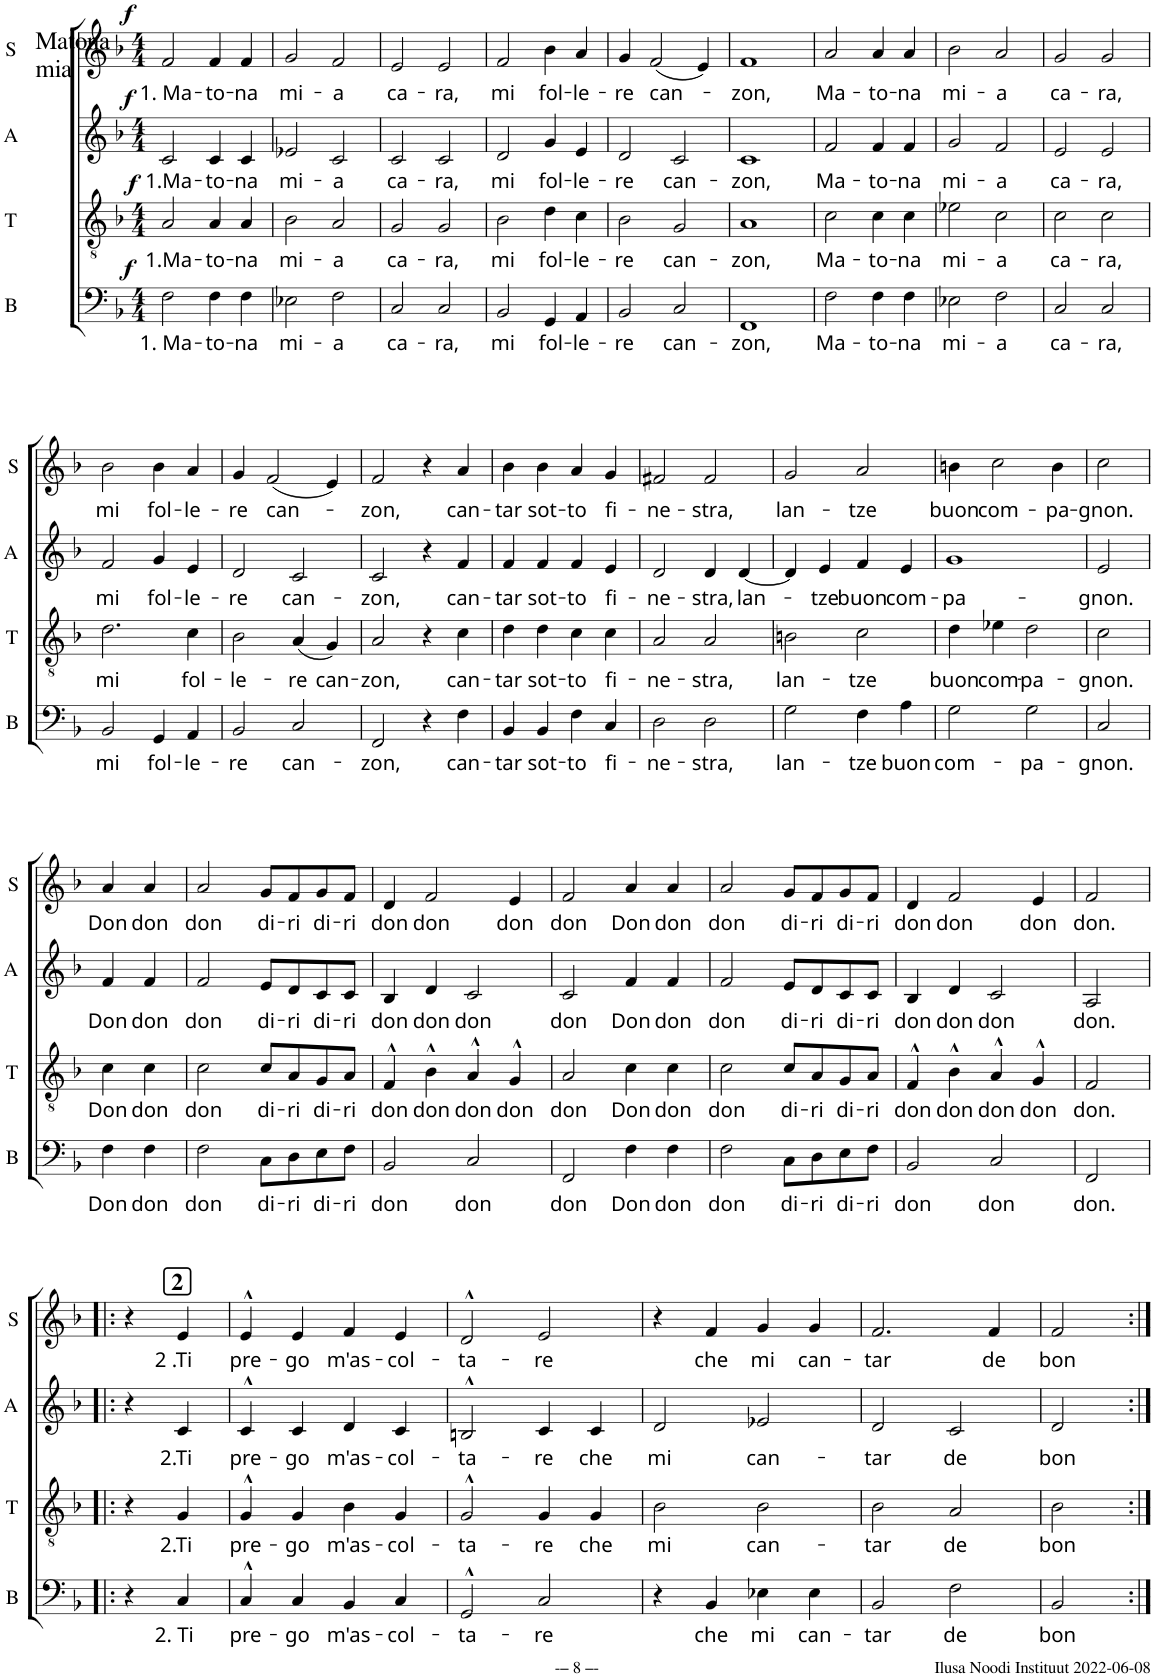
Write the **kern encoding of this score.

**kern	**text	**dynam	**kern	**text	**dynam	**kern	**text	**dynam	**kern	**text	**dynam
*part4	*part4	*part4	*part3	*part3	*part3	*part2	*part2	*part2	*part1	*part1	*part1
*staff4	*staff4	*staff4	*staff3	*staff3	*staff3	*staff2	*staff2	*staff2	*staff1	*staff1	*staff1
*I"B	*	*	*I"T	*	*	*I"A	*	*	*I"S	*	*
*I'B	*	*	*I'T	*	*	*I'A	*	*	*I'S	*	*
!!LO:PB:g=z
*clefF4	*	*	*clefGv2	*	*	*clefG2	*	*	*clefG2	*	*
*Trd4c7	*	*	*	*	*	*Trd1c2	*	*	*	*	*
*k[b-]	*	*	*k[b-]	*	*	*k[b-]	*	*	*k[b-]	*	*
*M4/4	*	*	*M4/4	*	*	*M4/4	*	*	*M4/4	*	*
=1	=1	=1	=1	=1	=1	=1	=1	=1	=1	=1	=1
!	!LO:LY:b	!LO:DY:a	!	!LO:LY:b	!LO:DY:a	!	!LO:LY:b	!LO:DY:a	!	!LO:LY:b	!LO:DY:a
2F\	1. Ma-	f	2A/	1.Ma-	f	2c/	1.Ma-	f	2f/	1. Ma-	f
!	!LO:LY:b	!	!	!LO:LY:b	!	!	!LO:LY:b	!	!	!LO:LY:b	!
4F\	-to-	.	4A/	-to-	.	4c/	-to-	.	4f/	-to-	.
!	!LO:LY:b	!	!	!LO:LY:b	!	!	!LO:LY:b	!	!	!LO:LY:b	!
4F\	-na	.	4A/	-na	.	4c/	-na	.	4f/	-na	.
=2	=2	=2	=2	=2	=2	=2	=2	=2	=2	=2	=2
!	!LO:LY:b	!	!	!LO:LY:b	!	!	!LO:LY:b	!	!	!LO:LY:b	!
2E-X\	mi-	.	2B-\	mi-	.	2e-X/	mi-	.	2g/	mi-	.
!	!LO:LY:b	!	!	!LO:LY:b	!	!	!LO:LY:b	!	!	!LO:LY:b	!
2F\	-a	.	2A/	-a	.	2c/	-a	.	2f/	-a	.
=3	=3	=3	=3	=3	=3	=3	=3	=3	=3	=3	=3
!	!LO:LY:b	!	!	!LO:LY:b	!	!	!LO:LY:b	!	!	!LO:LY:b	!
2C/	ca-	.	2G/	ca-	.	2c/	ca-	.	2e/	ca-	.
!	!LO:LY:b	!	!	!LO:LY:b	!	!	!LO:LY:b	!	!	!LO:LY:b	!
2C/	-ra,	.	2G/	-ra,	.	2c/	-ra,	.	2e/	-ra,	.
=4	=4	=4	=4	=4	=4	=4	=4	=4	=4	=4	=4
!	!LO:LY:b	!	!	!LO:LY:b	!	!	!LO:LY:b	!	!	!LO:LY:b	!
2BB-/	mi	.	2B-\	mi	.	2d/	mi	.	2f/	mi	.
!	!LO:LY:b	!	!	!LO:LY:b	!	!	!LO:LY:b	!	!	!LO:LY:b	!
4GG/	fol-	.	4d\	fol-	.	4g/	fol-	.	4b-\	fol-	.
!	!LO:LY:b	!	!	!LO:LY:b	!	!	!LO:LY:b	!	!	!LO:LY:b	!
4AA/	-le-	.	4c\	-le-	.	4e/	-le-	.	4a/	-le-	.
=5	=5	=5	=5	=5	=5	=5	=5	=5	=5	=5	=5
!	!LO:LY:b	!	!	!LO:LY:b	!	!	!LO:LY:b	!	!	!LO:LY:b	!
2BB-/	-re	.	2B-\	-re	.	2d/	-re	.	4g/	-re	.
!	!	!	!	!	!	!	!	!	!	!LO:LY:b	!
.	.	.	.	.	.	.	.	.	(2f/	can-	.
!	!LO:LY:b	!	!	!LO:LY:b	!	!	!LO:LY:b	!	!	!	!
2C/	can-	.	2G/	can-	.	2c/	can-	.	.	.	.
.	.	.	.	.	.	.	.	.	4e/)	.	.
=6	=6	=6	=6	=6	=6	=6	=6	=6	=6	=6	=6
!	!LO:LY:b	!	!	!LO:LY:b	!	!	!LO:LY:b	!	!	!LO:LY:b	!
1FF	-zon,	.	1A	-zon,	.	1c	-zon,	.	1f	-zon,	.
=7	=7	=7	=7	=7	=7	=7	=7	=7	=7	=7	=7
!	!LO:LY:b	!	!	!LO:LY:b	!	!	!LO:LY:b	!	!	!LO:LY:b	!
2F\	Ma-	.	2c\	Ma-	.	2f/	Ma-	.	2a/	Ma-	.
!	!LO:LY:b	!	!	!LO:LY:b	!	!	!LO:LY:b	!	!	!LO:LY:b	!
4F\	-to-	.	4c\	-to-	.	4f/	-to-	.	4a/	-to-	.
!	!LO:LY:b	!	!	!LO:LY:b	!	!	!LO:LY:b	!	!	!LO:LY:b	!
4F\	-na	.	4c\	-na	.	4f/	-na	.	4a/	-na	.
=8	=8	=8	=8	=8	=8	=8	=8	=8	=8	=8	=8
!	!LO:LY:b	!	!	!LO:LY:b	!	!	!LO:LY:b	!	!	!LO:LY:b	!
2E-X\	mi-	.	2e-X\	mi-	.	2g/	mi-	.	2b-\	mi-	.
!	!LO:LY:b	!	!	!LO:LY:b	!	!	!LO:LY:b	!	!	!LO:LY:b	!
2F\	-a	.	2c\	-a	.	2f/	-a	.	2a/	-a	.
=9	=9	=9	=9	=9	=9	=9	=9	=9	=9	=9	=9
!	!LO:LY:b	!	!	!LO:LY:b	!	!	!LO:LY:b	!	!	!LO:LY:b	!
2C/	ca-	.	2c\	ca-	.	2e/	ca-	.	2g/	ca-	.
!	!LO:LY:b	!	!	!LO:LY:b	!	!	!LO:LY:b	!	!	!LO:LY:b	!
2C/	-ra,	.	2c\	-ra,	.	2e/	-ra,	.	2g/	-ra,	.
!!LO:LB:g=z
=10	=10	=10	=10	=10	=10	=10	=10	=10	=10	=10	=10
!	!LO:LY:b	!	!	!LO:LY:b	!	!	!LO:LY:b	!	!	!LO:LY:b	!
2BB-/	mi	.	2.d\	mi	.	2f/	mi	.	2b-\	mi	.
!	!LO:LY:b	!	!	!	!	!	!LO:LY:b	!	!	!LO:LY:b	!
4GG/	fol-	.	.	.	.	4g/	fol-	.	4b-\	fol-	.
!	!LO:LY:b	!	!	!LO:LY:b	!	!	!LO:LY:b	!	!	!LO:LY:b	!
4AA/	-le-	.	4c\	fol-	.	4e/	-le-	.	4a/	-le-	.
=11	=11	=11	=11	=11	=11	=11	=11	=11	=11	=11	=11
!	!LO:LY:b	!	!	!LO:LY:b	!	!	!LO:LY:b	!	!	!LO:LY:b	!
2BB-/	-re	.	2B-\	-le-	.	2d/	-re	.	4g/	-re	.
!	!	!	!	!	!	!	!	!	!	!LO:LY:b	!
.	.	.	.	.	.	.	.	.	(2f/	can-	.
!	!LO:LY:b	!	!	!LO:LY:b	!	!	!LO:LY:b	!	!	!	!
2C/	can-	.	(4A/	-re	.	2c/	can-	.	.	.	.
!	!	!	!	!LO:LY:b	!	!	!	!	!	!	!
.	.	.	4G/)	can-	.	.	.	.	4e/)	.	.
=12	=12	=12	=12	=12	=12	=12	=12	=12	=12	=12	=12
!	!LO:LY:b	!	!	!LO:LY:b	!	!	!LO:LY:b	!	!	!LO:LY:b	!
2FF/	-zon,	.	2A/	-zon,	.	2c/	-zon,	.	2f/	-zon,	.
4r	.	.	4r	.	.	4r	.	.	4r	.	.
!	!LO:LY:b	!	!	!LO:LY:b	!	!	!LO:LY:b	!	!	!LO:LY:b	!
4F\	can-	.	4c\	can-	.	4f/	can-	.	4a/	can-	.
=13	=13	=13	=13	=13	=13	=13	=13	=13	=13	=13	=13
!	!LO:LY:b	!	!	!LO:LY:b	!	!	!LO:LY:b	!	!	!LO:LY:b	!
4BB-/	-tar	.	4d\	-tar	.	4f/	-tar	.	4b-\	-tar	.
!	!LO:LY:b	!	!	!LO:LY:b	!	!	!LO:LY:b	!	!	!LO:LY:b	!
4BB-/	sot-	.	4d\	sot-	.	4f/	sot-	.	4b-\	sot-	.
!	!LO:LY:b	!	!	!LO:LY:b	!	!	!LO:LY:b	!	!	!LO:LY:b	!
4F\	-to	.	4c\	-to	.	4f/	-to	.	4a/	-to	.
!	!LO:LY:b	!	!	!LO:LY:b	!	!	!LO:LY:b	!	!	!LO:LY:b	!
4C/	fi-	.	4c\	fi-	.	4e/	fi-	.	4g/	fi-	.
=14	=14	=14	=14	=14	=14	=14	=14	=14	=14	=14	=14
!	!LO:LY:b	!	!	!LO:LY:b	!	!	!LO:LY:b	!	!	!LO:LY:b	!
2D\	-ne-	.	2A/	-ne-	.	2d/	-ne-	.	2f#X/	-ne-	.
!	!LO:LY:b	!	!	!LO:LY:b	!	!	!LO:LY:b	!	!	!LO:LY:b	!
2D\	-stra,	.	2A/	-stra,	.	4d/	-stra,	.	2f#/	-stra,	.
!	!	!	!	!	!	!	!LO:LY:b	!	!	!	!
.	.	.	.	.	.	[4d/	lan-	.	.	.	.
=15	=15	=15	=15	=15	=15	=15	=15	=15	=15	=15	=15
!	!LO:LY:b	!	!	!LO:LY:b	!	!	!	!	!	!LO:LY:b	!
2G\	lan-	.	2Bn\	lan-	.	4d/]	.	.	2g/	lan-	.
!	!	!	!	!	!	!	!LO:LY:b	!	!	!	!
.	.	.	.	.	.	4e/	-tze	.	.	.	.
!	!LO:LY:b	!	!	!LO:LY:b	!	!	!LO:LY:b	!	!	!LO:LY:b	!
4F\	-tze	.	2c\	-tze	.	4f/	buon	.	2a/	-tze	.
!	!LO:LY:b	!	!	!	!	!	!LO:LY:b	!	!	!	!
4A\	buon	.	.	.	.	4e/	com-	.	.	.	.
=16	=16	=16	=16	=16	=16	=16	=16	=16	=16	=16	=16
!	!LO:LY:b	!	!	!LO:LY:b	!	!	!LO:LY:b	!	!	!LO:LY:b	!
2G\	com-	.	4d\	buon	.	1g	-pa-	.	4bn\	buon	.
!	!	!	!	!LO:LY:b	!	!	!	!	!	!LO:LY:b	!
.	.	.	4e-X\	com-	.	.	.	.	2cc\	com-	.
!	!LO:LY:b	!	!	!LO:LY:b	!	!	!	!	!	!	!
2G\	-pa-	.	2d\	-pa-	.	.	.	.	.	.	.
!	!	!	!	!	!	!	!	!	!	!LO:LY:b	!
.	.	.	.	.	.	.	.	.	4b\	-pa-	.
=17	=17	=17	=17	=17	=17	=17	=17	=17	=17	=17	=17
!	!LO:LY:b	!	!	!LO:LY:b	!	!	!LO:LY:b	!	!	!LO:LY:b	!
2C/	-gnon.	.	2c\	-gnon.	.	2e/	-gnon.	.	2cc\	-gnon.	.
!!LO:LB:g=z
=18	=18	=18	=18	=18	=18	=18	=18	=18	=18	=18	=18
!	!LO:LY:b	!	!	!LO:LY:b	!	!	!LO:LY:b	!	!	!LO:LY:b	!
4F\	Don	.	4c\	Don	.	4f/	Don	.	4a/	Don	.
!	!LO:LY:b	!	!	!LO:LY:b	!	!	!LO:LY:b	!	!	!LO:LY:b	!
4F\	don	.	4c\	don	.	4f/	don	.	4a/	don	.
=19	=19	=19	=19	=19	=19	=19	=19	=19	=19	=19	=19
!	!LO:LY:b	!	!	!LO:LY:b	!	!	!LO:LY:b	!	!	!LO:LY:b	!
2F\	don	.	2c\	don	.	2f/	don	.	2a/	don	.
!	!LO:LY:b	!	!	!LO:LY:b	!	!	!LO:LY:b	!	!	!LO:LY:b	!
8C\L	di-	.	8c/L	di-	.	8e/L	di-	.	8g/L	di-	.
!	!LO:LY:b	!	!	!LO:LY:b	!	!	!LO:LY:b	!	!	!LO:LY:b	!
8D\	-ri	.	8A/	-ri	.	8d/	-ri	.	8f/	-ri	.
!	!LO:LY:b	!	!	!LO:LY:b	!	!	!LO:LY:b	!	!	!LO:LY:b	!
8E\	di-	.	8G/	di-	.	8c/	di-	.	8g/	di-	.
!	!LO:LY:b	!	!	!LO:LY:b	!	!	!LO:LY:b	!	!	!LO:LY:b	!
8F\J	-ri	.	8A/J	-ri	.	8c/J	-ri	.	8f/J	-ri	.
=20	=20	=20	=20	=20	=20	=20	=20	=20	=20	=20	=20
!	!LO:LY:b	!	!	!LO:LY:b	!	!	!LO:LY:b	!	!	!LO:LY:b	!
2BB-/	don	.	4F^^/	don	.	4B-/	don	.	4d/	don	.
!	!	!	!	!LO:LY:b	!	!	!LO:LY:b	!	!	!LO:LY:b	!
.	.	.	4B-^^\	don	.	4d/	don	.	2f/	don	.
!	!LO:LY:b	!	!	!LO:LY:b	!	!	!LO:LY:b	!	!	!	!
2C/	don	.	4A^^/	don	.	2c/	don	.	.	.	.
!	!	!	!	!LO:LY:b	!	!	!	!	!	!LO:LY:b	!
.	.	.	4G^^/	don	.	.	.	.	4e/	don	.
=21	=21	=21	=21	=21	=21	=21	=21	=21	=21	=21	=21
!	!LO:LY:b	!	!	!LO:LY:b	!	!	!LO:LY:b	!	!	!LO:LY:b	!
2FF/	don	.	2A/	don	.	2c/	don	.	2f/	don	.
!	!LO:LY:b	!	!	!LO:LY:b	!	!	!LO:LY:b	!	!	!LO:LY:b	!
4F\	Don	.	4c\	Don	.	4f/	Don	.	4a/	Don	.
!	!LO:LY:b	!	!	!LO:LY:b	!	!	!LO:LY:b	!	!	!LO:LY:b	!
4F\	don	.	4c\	don	.	4f/	don	.	4a/	don	.
=22	=22	=22	=22	=22	=22	=22	=22	=22	=22	=22	=22
!	!LO:LY:b	!	!	!LO:LY:b	!	!	!LO:LY:b	!	!	!LO:LY:b	!
2F\	don	.	2c\	don	.	2f/	don	.	2a/	don	.
!	!LO:LY:b	!	!	!LO:LY:b	!	!	!LO:LY:b	!	!	!LO:LY:b	!
8C\L	di-	.	8c/L	di-	.	8e/L	di-	.	8g/L	di-	.
!	!LO:LY:b	!	!	!LO:LY:b	!	!	!LO:LY:b	!	!	!LO:LY:b	!
8D\	-ri	.	8A/	-ri	.	8d/	-ri	.	8f/	-ri	.
!	!LO:LY:b	!	!	!LO:LY:b	!	!	!LO:LY:b	!	!	!LO:LY:b	!
8E\	di-	.	8G/	di-	.	8c/	di-	.	8g/	di-	.
!	!LO:LY:b	!	!	!LO:LY:b	!	!	!LO:LY:b	!	!	!LO:LY:b	!
8F\J	-ri	.	8A/J	-ri	.	8c/J	-ri	.	8f/J	-ri	.
=23	=23	=23	=23	=23	=23	=23	=23	=23	=23	=23	=23
!	!LO:LY:b	!	!	!LO:LY:b	!	!	!LO:LY:b	!	!	!LO:LY:b	!
2BB-/	don	.	4F^^/	don	.	4B-/	don	.	4d/	don	.
!	!	!	!	!LO:LY:b	!	!	!LO:LY:b	!	!	!LO:LY:b	!
.	.	.	4B-^^\	don	.	4d/	don	.	2f/	don	.
!	!LO:LY:b	!	!	!LO:LY:b	!	!	!LO:LY:b	!	!	!	!
2C/	don	.	4A^^/	don	.	2c/	don	.	.	.	.
!	!	!	!	!LO:LY:b	!	!	!	!	!	!LO:LY:b	!
.	.	.	4G^^/	don	.	.	.	.	4e/	don	.
=24	=24	=24	=24	=24	=24	=24	=24	=24	=24	=24	=24
!	!LO:LY:b	!	!	!LO:LY:b	!	!	!LO:LY:b	!	!	!LO:LY:b	!
2FF/	don.	.	2F/	don.	.	2A/	don.	.	2f/	don.	.
!!LO:LB:g=z
!!LO:REH:place=s1:a:B:cj:fs=14:t=2:qo=1
=25!|:	=25!|:	=25!|:	=25!|:	=25!|:	=25!|:	=25!|:	=25!|:	=25!|:	=25!|:	=25!|:	=25!|:
4r	.	.	4r	.	.	4r	.	.	4r	.	.
!	!LO:LY:b	!	!	!LO:LY:b	!	!	!LO:LY:b	!	!	!LO:LY:b	!
4C/	2. Ti	.	4G/	2.Ti	.	4c/	2.Ti	.	4e/	2 .Ti	.
=26	=26	=26	=26	=26	=26	=26	=26	=26	=26	=26	=26
!	!LO:LY:b	!	!	!LO:LY:b	!	!	!LO:LY:b	!	!	!LO:LY:b	!
4C^^/	pre-	.	4G^^/	pre-	.	4c^^/	pre-	.	4e^^/	pre-	.
!	!LO:LY:b	!	!	!LO:LY:b	!	!	!LO:LY:b	!	!	!LO:LY:b	!
4C/	-go	.	4G/	-go	.	4c/	-go	.	4e/	-go	.
!	!LO:LY:b	!	!	!LO:LY:b	!	!	!LO:LY:b	!	!	!LO:LY:b	!
4BB-/	m'as-	.	4B-\	m'as-	.	4d/	m'as-	.	4f/	m'as-	.
!	!LO:LY:b	!	!	!LO:LY:b	!	!	!LO:LY:b	!	!	!LO:LY:b	!
4C/	-col-	.	4G/	-col-	.	4c/	-col-	.	4e/	-col-	.
=27	=27	=27	=27	=27	=27	=27	=27	=27	=27	=27	=27
!	!LO:LY:b	!	!	!LO:LY:b	!	!	!LO:LY:b	!	!	!LO:LY:b	!
2GG^^/	-ta-	.	2G^^/	-ta-	.	2Bn^^/	-ta-	.	2d^^/	-ta-	.
!	!LO:LY:b	!	!	!LO:LY:b	!	!	!LO:LY:b	!	!	!LO:LY:b	!
2C/	-re	.	4G/	-re	.	4c/	-re	.	2e/	-re	.
!	!	!	!	!LO:LY:b	!	!	!LO:LY:b	!	!	!	!
.	.	.	4G/	che	.	4c/	che	.	.	.	.
=28	=28	=28	=28	=28	=28	=28	=28	=28	=28	=28	=28
!	!	!	!	!LO:LY:b	!	!	!LO:LY:b	!	!	!	!
4r	.	.	2B-\	mi	.	2d/	mi	.	4r	.	.
!	!LO:LY:b	!	!	!	!	!	!	!	!	!LO:LY:b	!
4BB-/	che	.	.	.	.	.	.	.	4f/	che	.
!	!LO:LY:b	!	!	!LO:LY:b	!	!	!LO:LY:b	!	!	!LO:LY:b	!
4E-X\	mi	.	2B-\	can-	.	2e-X/	can-	.	4g/	mi	.
!	!LO:LY:b	!	!	!	!	!	!	!	!	!LO:LY:b	!
4E-\	can-	.	.	.	.	.	.	.	4g/	can-	.
=29	=29	=29	=29	=29	=29	=29	=29	=29	=29	=29	=29
!	!LO:LY:b	!	!	!LO:LY:b	!	!	!LO:LY:b	!	!	!LO:LY:b	!
2BB-/	-tar	.	2B-\	-tar	.	2d/	-tar	.	2.f/	-tar	.
!	!LO:LY:b	!	!	!LO:LY:b	!	!	!LO:LY:b	!	!	!	!
2F\	de	.	2A/	de	.	2c/	de	.	.	.	.
!	!	!	!	!	!	!	!	!	!	!LO:LY:b	!
.	.	.	.	.	.	.	.	.	4f/	de	.
=30	=30	=30	=30	=30	=30	=30	=30	=30	=30	=30	=30
!	!LO:LY:b	!	!	!LO:LY:b	!	!	!LO:LY:b	!	!	!LO:LY:b	!
2BB-/	bon	.	2B-\	bon	.	2d/	bon	.	2f/	bon	.
=:|!	=:|!	=:|!	=:|!	=:|!	=:|!	=:|!	=:|!	=:|!	=:|!	=:|!	=:|!
*-	*-	*-	*-	*-	*-	*-	*-	*-	*-	*-	*-
